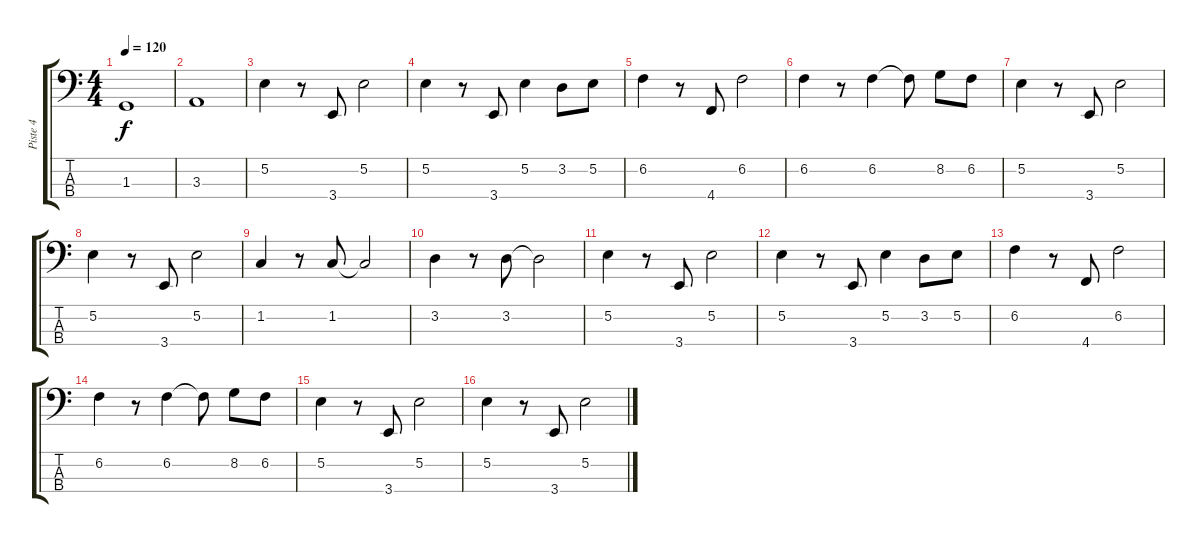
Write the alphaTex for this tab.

\track ("Piste 4" "Piste 4") {instrument electricbasspick}
\staff {score tabs}
\tuning (E2 B1 Gb1 Db1) {hide}
\ts (4 4)
\tempo 120
\clef f4
\ks c
1.3.1{dy f} |
3.3.1 |
5.2.4 r.8 3.4.8 5.2.2 |
5.2.4 r.8 3.4.8 5.2.4 3.2.8 5.2.8 |
6.2.4 r.8 4.4.8 6.2.2 |
6.2.4 r.8 6.2.4 6.2{t}.8 8.2.8 6.2.8 |
5.2.4 r.8 3.4.8 5.2.2 |
5.2.4 r.8 3.4.8 5.2.2 |
1.2.4 r.8 1.2.8 1.2{t}.2 |
3.2.4 r.8 3.2.8 3.2{t}.2 |
5.2.4 r.8 3.4.8 5.2.2 |
5.2.4 r.8 3.4.8 5.2.4 3.2.8 5.2.8 |
6.2.4 r.8 4.4.8 6.2.2 |
6.2.4 r.8 6.2.4 6.2{t}.8 8.2.8 6.2.8 |
5.2.4 r.8 3.4.8 5.2.2 |
5.2.4 r.8 3.4.8 5.2.2
